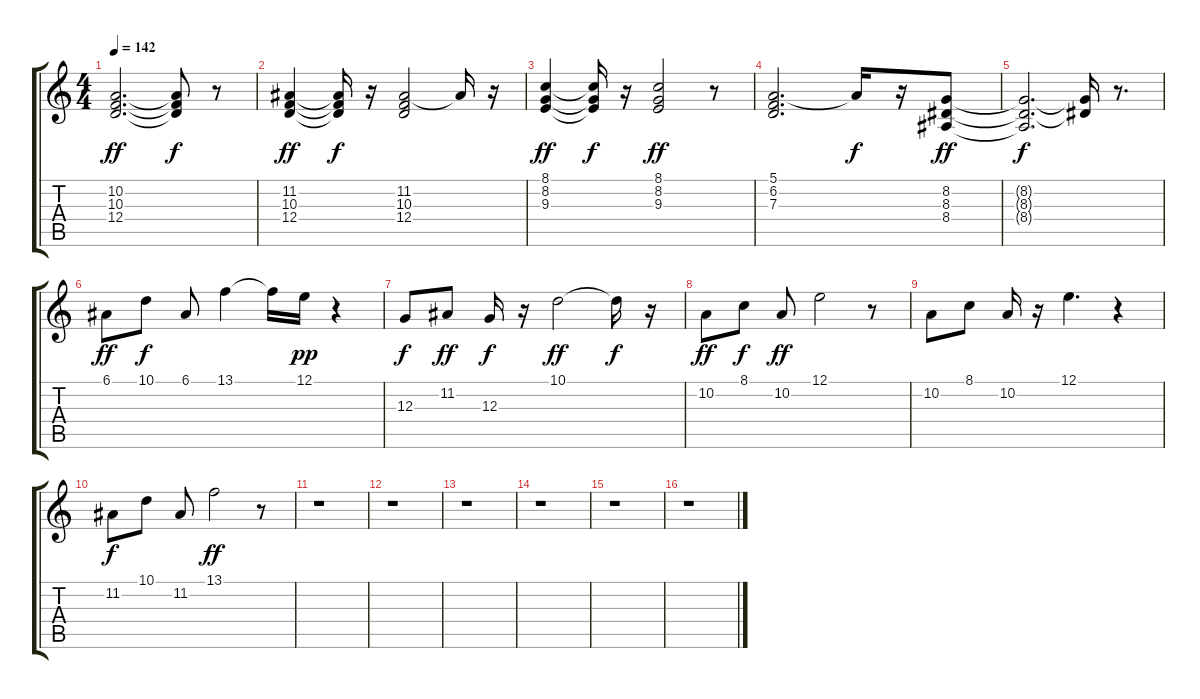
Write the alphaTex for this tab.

\track "" {instrument harpsichord}
\staff {score tabs}
\tuning (E4 B3 G3 D3 A2 E2) {hide}
\ts (4 4)
\tempo 142
\clef g2
\ks c
(10.2 10.3 12.4).2{d dy ff} (10.2{t} 10.3{t} 12.4{t}).8{dy f} r.8 |
(11.2 10.3 12.4).4{dy ff} (11.2{t} 10.3{t} 12.4{t}).16{dy f} r.16 (11.2 10.3 12.4).2 11.2{t}.16 r.16 |
(8.1 8.2 9.3).4{dy ff} (8.1{t} 8.2{t} 9.3{t}).16{dy f} r.16 (8.1 8.2 9.3).2{dy ff} r.8 |
(5.1 6.2 7.3).2{d} 5.1{t}.16{dy f} r.16 (8.2 8.3 8.4).8{dy ff} |
(8.2{t} 8.3{t} 8.4{t}).2{d dy f} (8.2{t} 8.3{t}).16 r.8{d} |
6.1.8{dy ff} 10.1.8{dy f} 6.1.8 13.1.4 13.1{t}.16 12.1.16{dy pp} r.4 |
12.3.8{dy f} 11.2.8{dy ff} 12.3.16{dy f} r.16 10.1.2{dy ff} 10.1{t}.16{dy f} r.16 |
10.2.8{dy ff} 8.1.8{dy f} 10.2.8{dy ff} 12.1.2 r.8 |
10.2.8 8.1.8 10.2.16 r.16 12.1.4{d} r.4 |
11.2.8{dy f} 10.1.8 11.2.8 13.1.2{dy ff} r.8 |
r.1 |
r.1 |
r.1 |
r.1 |
r.1 |
r.1
